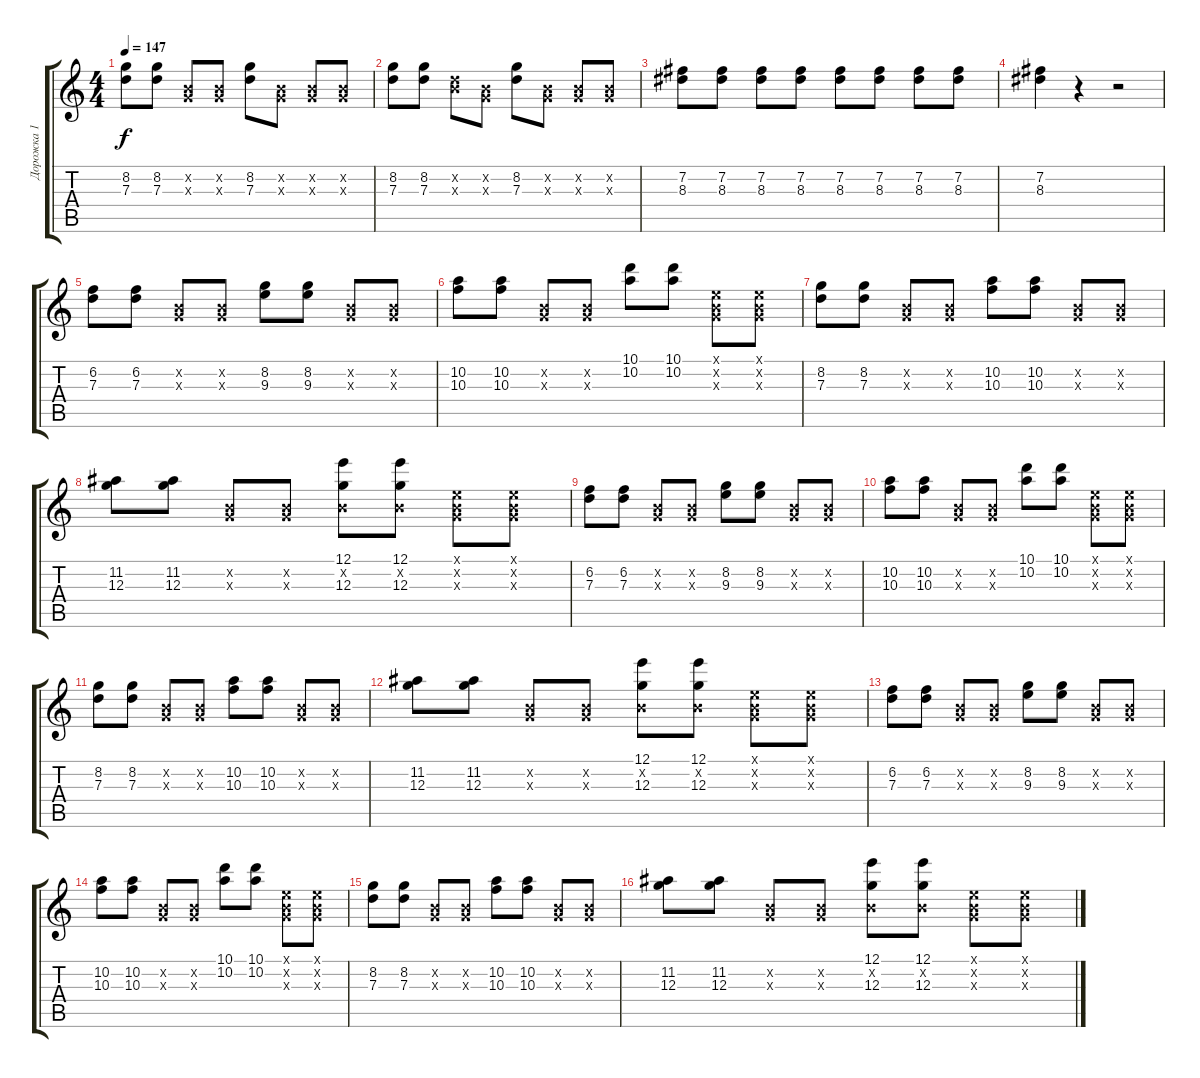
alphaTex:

\track ("Дорожка 1" "Дорожка 1") {instrument distortionguitar}
\staff {score tabs}
\tuning (E4 B3 G3 D3 A2 E2) {hide}
\ts (4 4)
\tempo 147
\clef g2
\ks c
(8.2 7.3).8{dy f} (8.2 7.3).8 (0.2{x} 0.3{x}).8 (0.2{x} 0.3{x}).8 (8.2 7.3).8 (0.2{x} 0.3{x}).8 (0.2{x} 0.3{x}).8 (0.2{x} 0.3{x}).8 |
(8.2 7.3).8 (8.2 7.3).8 (0.2{x} 7.3{x}).8 (0.2{x} 0.3{x}).8 (8.2 7.3).8 (0.2{x} 0.3{x}).8 (0.2{x} 0.3{x}).8 (0.2{x} 0.3{x}).8 |
(7.2 8.3).8 (7.2 8.3).8 (7.2 8.3).8 (7.2 8.3).8 (7.2 8.3).8 (7.2 8.3).8 (7.2 8.3).8 (7.2 8.3).8 |
(7.2 8.3).4 r.4 r.2 |
(6.2 7.3).8 (6.2 7.3).8 (0.2{x} 0.3{x}).8 (0.2{x} 0.3{x}).8 (8.2 9.3).8 (8.2 9.3).8 (0.2{x} 0.3{x}).8 (0.2{x} 0.3{x}).8 |
(10.2 10.3).8 (10.2 10.3).8 (0.2{x} 0.3{x}).8 (0.2{x} 0.3{x}).8 (10.1 10.2).8 (10.1 10.2).8 (0.1{x} 0.2{x} 0.3{x}).8 (0.1{x} 0.2{x} 0.3{x}).8 |
(8.2 7.3).8 (8.2 7.3).8 (0.2{x} 0.3{x}).8 (0.2{x} 0.3{x}).8 (10.2 10.3).8 (10.2 10.3).8 (0.2{x} 0.3{x}).8 (0.2{x} 0.3{x}).8 |
(11.2 12.3).8 (11.2 12.3).8 (0.2{x} 0.3{x}).8 (0.2{x} 0.3{x}).8 (12.1 0.2{x} 12.3).8 (12.1 0.2{x} 12.3).8 (0.1{x} 0.2{x} 0.3{x}).8 (0.1{x} 0.2{x} 0.3{x}).8 |
(6.2 7.3).8 (6.2 7.3).8 (0.2{x} 0.3{x}).8 (0.2{x} 0.3{x}).8 (8.2 9.3).8 (8.2 9.3).8 (0.2{x} 0.3{x}).8 (0.2{x} 0.3{x}).8 |
(10.2 10.3).8 (10.2 10.3).8 (0.2{x} 0.3{x}).8 (0.2{x} 0.3{x}).8 (10.1 10.2).8 (10.1 10.2).8 (0.1{x} 0.2{x} 0.3{x}).8 (0.1{x} 0.2{x} 0.3{x}).8 |
(8.2 7.3).8 (8.2 7.3).8 (0.2{x} 0.3{x}).8 (0.2{x} 0.3{x}).8 (10.2 10.3).8 (10.2 10.3).8 (0.2{x} 0.3{x}).8 (0.2{x} 0.3{x}).8 |
(11.2 12.3).8 (11.2 12.3).8 (0.2{x} 0.3{x}).8 (0.2{x} 0.3{x}).8 (12.1 0.2{x} 12.3).8 (12.1 0.2{x} 12.3).8 (0.1{x} 0.2{x} 0.3{x}).8 (0.1{x} 0.2{x} 0.3{x}).8 |
(6.2 7.3).8 (6.2 7.3).8 (0.2{x} 0.3{x}).8 (0.2{x} 0.3{x}).8 (8.2 9.3).8 (8.2 9.3).8 (0.2{x} 0.3{x}).8 (0.2{x} 0.3{x}).8 |
(10.2 10.3).8 (10.2 10.3).8 (0.2{x} 0.3{x}).8 (0.2{x} 0.3{x}).8 (10.1 10.2).8 (10.1 10.2).8 (0.1{x} 0.2{x} 0.3{x}).8 (0.1{x} 0.2{x} 0.3{x}).8 |
(8.2 7.3).8 (8.2 7.3).8 (0.2{x} 0.3{x}).8 (0.2{x} 0.3{x}).8 (10.2 10.3).8 (10.2 10.3).8 (0.2{x} 0.3{x}).8 (0.2{x} 0.3{x}).8 |
(11.2 12.3).8 (11.2 12.3).8 (0.2{x} 0.3{x}).8 (0.2{x} 0.3{x}).8 (12.1 0.2{x} 12.3).8 (12.1 0.2{x} 12.3).8 (0.1{x} 0.2{x} 0.3{x}).8 (0.1{x} 0.2{x} 0.3{x}).8
